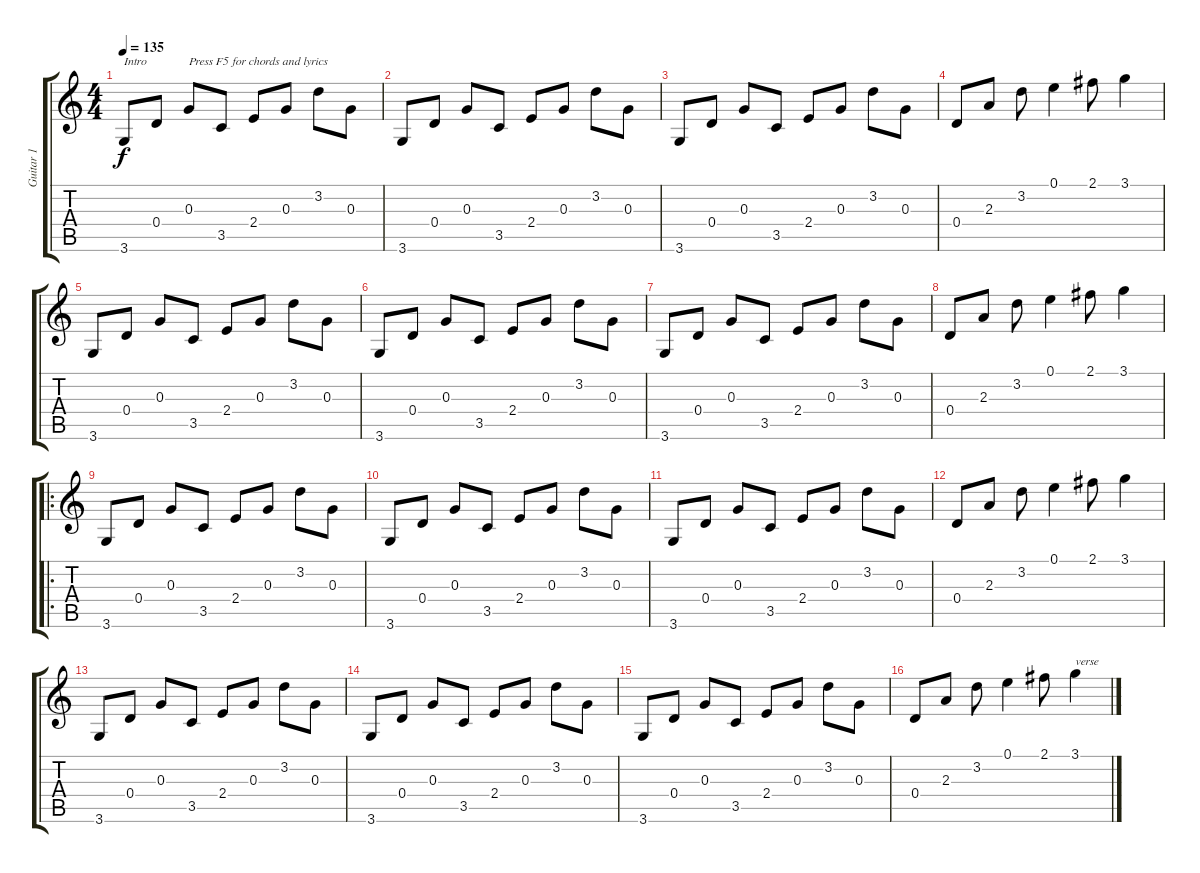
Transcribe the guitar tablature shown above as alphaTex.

\track ("Guitar 1" "Guitar 1") {instrument acousticguitarsteel}
\staff {score tabs}
\tuning (E4 B3 G3 D3 A2 E2) {hide}
\ts (4 4)
\tempo 135
\clef g2
\ks c
3.6.8{txt "Intro" dy f instrument acousticguitarsteel} 0.4.8 0.3.8{txt "Press F5 for chords and lyrics"} 3.5.8 2.4.8 0.3.8 3.2.8 0.3.8 |
3.6.8 0.4.8 0.3.8 3.5.8 2.4.8 0.3.8 3.2.8 0.3.8 |
3.6.8 0.4.8 0.3.8 3.5.8 2.4.8 0.3.8 3.2.8 0.3.8 |
0.4.8 2.3.8 3.2.8 0.1.4 2.1.8 3.1.4 |
3.6.8 0.4.8 0.3.8 3.5.8 2.4.8 0.3.8 3.2.8 0.3.8 |
3.6.8 0.4.8 0.3.8 3.5.8 2.4.8 0.3.8 3.2.8 0.3.8 |
3.6.8 0.4.8 0.3.8 3.5.8 2.4.8 0.3.8 3.2.8 0.3.8 |
0.4.8 2.3.8 3.2.8 0.1.4 2.1.8 3.1.4 |
\ro
3.6.8 0.4.8 0.3.8 3.5.8 2.4.8 0.3.8 3.2.8 0.3.8 |
3.6.8 0.4.8 0.3.8 3.5.8 2.4.8 0.3.8 3.2.8 0.3.8 |
3.6.8 0.4.8 0.3.8 3.5.8 2.4.8 0.3.8 3.2.8 0.3.8 |
0.4.8 2.3.8 3.2.8 0.1.4 2.1.8 3.1.4 |
3.6.8 0.4.8 0.3.8 3.5.8 2.4.8 0.3.8 3.2.8 0.3.8 |
3.6.8 0.4.8 0.3.8 3.5.8 2.4.8 0.3.8 3.2.8 0.3.8 |
3.6.8 0.4.8 0.3.8 3.5.8 2.4.8 0.3.8 3.2.8 0.3.8 |
0.4.8 2.3.8 3.2.8 0.1.4 2.1.8 3.1.4{txt "verse"}
